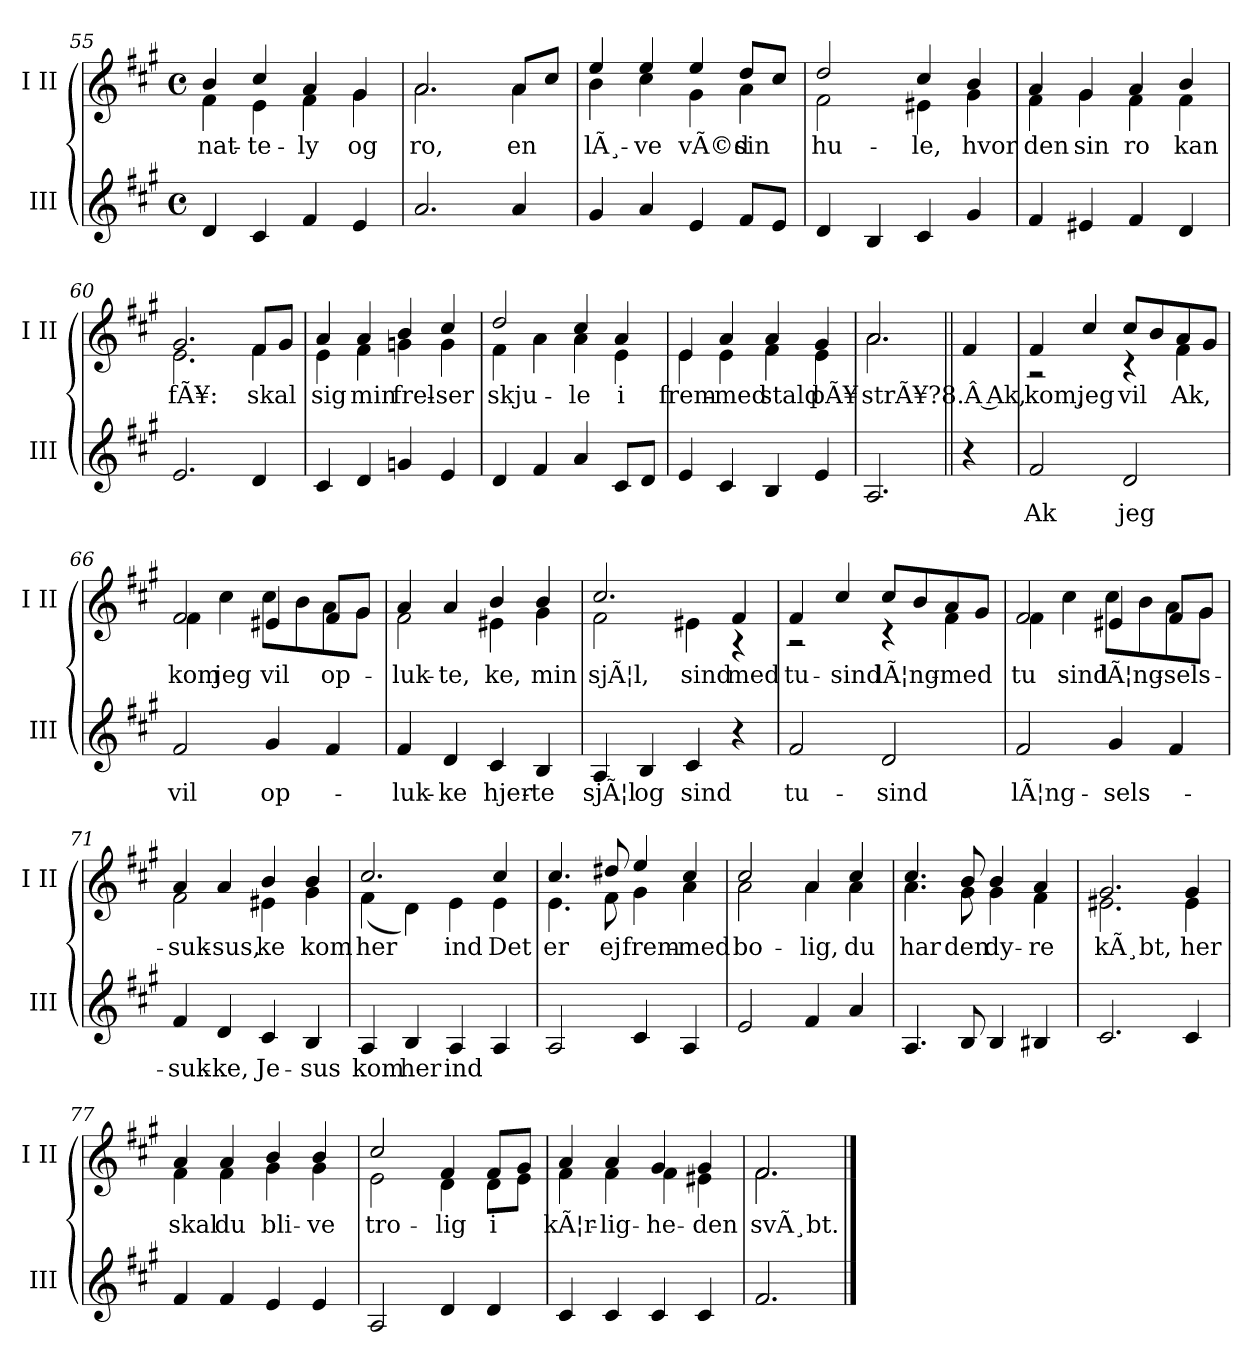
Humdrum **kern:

**kern	**text	**kern	**text
*part2	*part2	*part1	*part1
*staff2	*staff2	*staff1	*staff1
*I"III	*	*I"I II	*
*I'III	*	*I'I II	*
*clefG2	*	*clefG2	*
*k[f#c#g#]	*	*k[f#c#g#]	*
*M4/4	*	*M4/4	*
*met(c)	*	*met(c)	*
=55	=55	=55	=55
!	!	!	!LO:LY:b
*	*	*^	*
4d/	.	4b/	4f#\	nat-
!	!	!	!	!LO:LY:b
4c#/	.	4cc#/	4e\	-te-
!	!	!	!	!LO:LY:b
4f#/	.	4a/	4f#\	-ly
!	!	!	!	!LO:LY:b
4e/	.	4g#/	4g#\	og
=56	=56	=56	=56	=56
!	!	!	!	!LO:LY:b
2.a/	.	2.a/	2.a\	ro,
!	!	!	!	!LO:LY:b
4a/	.	8a/L	4a\	en
.	.	8cc#/J	.	.
=57	=57	=57	=57	=57
!	!	!	!	!LO:LY:b
4g#/	.	4ee/	4b\	lÃ¸-
!	!	!	!	!LO:LY:b
4a/	.	4ee/	4cc#\	-ve
!	!	!	!	!LO:LY:b
4e/	.	4ee/	4g#\	vÃ©d
!	!	!	!	!LO:LY:b
8f#/L	.	8dd/L	4a\	sin
8e/J	.	8cc#/J	.	.
!!LO:LB:g=z	!!
=58	=58	=58	=58	=58
!	!	!	!	!LO:LY:b
4d/	.	2dd/	2f#\	hu-
4B/	.	.	.	.
!	!	!	!	!LO:LY:b
4c#/	.	4cc#/	4e#X\	-le,
!	!	!	!	!LO:LY:b
4g#/	.	4b/	4g#\	hvor
=59	=59	=59	=59	=59
!	!	!	!	!LO:LY:b
4f#/	.	4a/	4f#\	den
!	!	!	!	!LO:LY:b
4e#X/	.	4g#/	4g#\	sin
!	!	!	!	!LO:LY:b
4f#/	.	4a/	4f#\	ro
!	!	!	!	!LO:LY:b
4d/	.	4b/	4f#\	kan
=60	=60	=60	=60	=60
!	!	!	!	!LO:LY:b
2.e/	.	2.g#/	2.e\	fÃ¥:
!	!	!	!	!LO:LY:b
4d/	.	8f#/L	4f#\	skal
.	.	8g#/J	.	.
=61	=61	=61	=61	=61
!	!	!	!	!LO:LY:b
4c#/	.	4a/	4e\	sig
!	!	!	!	!LO:LY:b
4d/	.	4a/	4f#\	min
!	!	!	!	!LO:LY:b
4gn/	.	4b/	4gn\	frel-
!	!	!	!	!LO:LY:b
4e/	.	4cc#/	4g\	-ser
=62	=62	=62	=62	=62
!	!	!	!	!LO:LY:b
4d/	.	2dd/	4f#\	skju-
4f#/	.	.	4a\	.
!	!	!	!	!LO:LY:b
4a/	.	4cc#/	4a\	-le
!	!	!	!	!LO:LY:b
8c#/L	.	4a/	4e\	i
8d/J	.	.	.	.
!!LO:LB:g=z	!!
=63	=63	=63	=63	=63
!	!	!	!	!LO:LY:b
4e/	.	4e/	4e\	frem-
!	!	!	!	!LO:LY:b
4c#/	.	4a/	4e\	-med
!	!	!	!	!LO:LY:b
4B/	.	4a/	4f#\	stald
!	!	!	!	!LO:LY:b
4e/	.	4g#/	4e\	pÃ¥
=64	=64	=64	=64	=64
!	!	!	!	!LO:LY:b
2.A/	.	2.a/	2.a\	strÃ¥?
=64X4||	=64X4||	=64X4||	=64X4||	=64X4||
!	!	!	!	!LO:LY:a
*	*	*v	*v	*
4r	.	4f#/	8.Â Ak,
=65	=65	=65	=65
!	!LO:LY:b	!	!LO:LY:a
*	*	*^	*
2f#/	Ak	4f#/	2r	kom,
!	!	!	!	!LO:LY:a
.	.	4cc#/	.	jeg
!	!LO:LY:b	!	!	!LO:LY:a
2d/	jeg	8cc#/L	4r	vil
.	.	8b/	.	.
!	!	!	!	!LO:LY:a
!	!	!	!	!LO:LY:b
.	.	8a/	4f#\	Ak,
.	.	8g#/J	.	.
=66	=66	=66	=66	=66
!	!LO:LY:b	!	!	!LO:LY:a
!	!	!	!	!LO:LY:b
2f#/	vil	2f#/	4f#\	kom
!	!	!	!	!LO:LY:b
.	.	.	4cc#\	jeg
!	!LO:LY:b	!	!	!LO:LY:a
!	!	!	!	!LO:LY:b
4g#/	op-	4e#X/	8cc#\L	vil
.	.	.	8b\	.
!	!	!	!	!LO:LY:a
!	!	!	!	!LO:LY:b
4f#/	.	8f#/L	8a\	op-
.	.	8g#/J	8g#\J	.
!!LO:LB:g=z	!!
=67	=67	=67	=67	=67
!	!LO:LY:b	!	!	!LO:LY:a
!	!	!	!	!LO:LY:b
4f#/	-luk-	4a/	2f#\	-luk-
!	!LO:LY:b	!	!	!LO:LY:a
4d/	-ke	4a/	.	-te,
!	!LO:LY:b	!	!	!LO:LY:a
!	!	!	!	!LO:LY:b
4c#/	hjer-	4b/	4e#X\	-ke,
!	!LO:LY:b	!	!	!LO:LY:a
!	!	!	!	!LO:LY:b
4B/	-te	4b/	4g#\	min
=68	=68	=68	=68	=68
!	!LO:LY:b	!	!	!LO:LY:a
!	!	!	!	!LO:LY:b
4A/	sjÃ¦l	2.cc#/	2f#\	sjÃ¦l,
!	!LO:LY:b	!	!	!
4B/	og	.	.	.
!	!LO:LY:b	!	!	!LO:LY:b
4c#/	sind	.	4e#X\	sind
!	!	!	!	!LO:LY:a
4r	.	4f#/	4r	med
=69	=69	=69	=69	=69
!	!LO:LY:b	!	!	!LO:LY:a
2f#/	tu-	4f#/	2r	tu-
!	!	!	!	!LO:LY:a
.	.	4cc#/	.	-sind
!	!LO:LY:b	!	!	!LO:LY:a
2d/	-sind	8cc#/L	4r	lÃ¦ng-
.	.	8b/	.	.
!	!	!	!	!LO:LY:a
!	!	!	!	!LO:LY:b
.	.	8a/	4f#\	med
.	.	8g#/J	.	.
!!LO:PB:g=z	!!
=70	=70	=70	=70	=70
!	!LO:LY:b	!	!	!LO:LY:a
!	!	!	!	!LO:LY:b
2f#/	lÃ¦ng-	2f#/	4f#\	tu-
!	!	!	!	!LO:LY:b
.	.	.	4cc#\	-sind
!	!LO:LY:b	!	!	!LO:LY:a
!	!	!	!	!LO:LY:b
4g#/	-sels-	4e#X/	8cc#\L	lÃ¦ng-
.	.	.	8b\	.
!	!	!	!	!LO:LY:a
!	!	!	!	!LO:LY:b
4f#/	.	8f#/L	8a\	-sels-
.	.	8g#/J	8g#\J	.
=71	=71	=71	=71	=71
!	!LO:LY:b	!	!	!LO:LY:a
!	!	!	!	!LO:LY:b
4f#/	-suk-	4a/	2f#\	-suk-
!	!LO:LY:b	!	!	!LO:LY:a
4d/	-ke,	4a/	.	-sus,
!	!LO:LY:b	!	!	!LO:LY:a
!	!	!	!	!LO:LY:b
4c#/	Je-	4b/	4e#X\	-ke
!	!LO:LY:b	!	!	!LO:LY:a
!	!	!	!	!LO:LY:b
4B/	-sus	4b/	4g#\	kom
=72	=72	=72	=72	=72
!	!LO:LY:b	!	!	!LO:LY:a
!	!	!	!	!LO:LY:b
4A/	kom	2.cc#/	(<4f#\	her
!	!LO:LY:b	!	!	!
4B/	her	.	4d\)	.
!	!LO:LY:b	!	!	!LO:LY:b
4A/	ind	.	4e\	ind
!	!	!	!	!LO:LY:b
4A/	.	4cc#/	4e\	Det
!!LO:LB:g=z	!!
=73	=73	=73	=73	=73
!	!	!	!	!LO:LY:b
2A/	.	4.cc#/	4.e\	er
!	!	!	!	!LO:LY:b
.	.	8dd#X/	8f#\	ej
!	!	!	!	!LO:LY:b
4c#/	.	4ee/	4g#\	frem-
!	!	!	!	!LO:LY:b
4A/	.	4cc#/	4a\	-med
=74	=74	=74	=74	=74
!	!	!	!	!LO:LY:b
2e/	.	2cc#/	2a\	bo-
!	!	!	!	!LO:LY:b
4f#/	.	4a/	4a\	-lig,
!	!	!	!	!LO:LY:b
4a/	.	4cc#/	4a\	du
=75	=75	=75	=75	=75
!	!	!	!	!LO:LY:b
4.A/	.	4.cc#/	4.a\	har
!	!	!	!	!LO:LY:b
8B/	.	8b/	8g#\	den
!	!	!	!	!LO:LY:b
4B/	.	4b/	4g#\	dy-
!	!	!	!	!LO:LY:b
4B#X/	.	4a/	4f#\	-re
=76	=76	=76	=76	=76
!	!	!	!	!LO:LY:b
2.c#/	.	2.g#/	2.e#X\	kÃ¸bt,
!	!	!	!	!LO:LY:b
4c#/	.	4g#/	4e#\	her
=77	=77	=77	=77	=77
!	!	!	!	!LO:LY:b
4f#/	.	4a/	4f#\	skal
!	!	!	!	!LO:LY:b
4f#/	.	4a/	4f#\	du
!	!	!	!	!LO:LY:b
4e/	.	4b/	4g#\	bli-
!	!	!	!	!LO:LY:b
4e/	.	4b/	4g#\	-ve
!!LO:LB:g=z	!!
=78	=78	=78	=78	=78
!	!	!	!	!LO:LY:b
2A/	.	2cc#/	2e\	tro-
!	!	!	!	!LO:LY:b
4d/	.	4f#/	4d\	-lig
!	!	!	!	!LO:LY:b
4d/	.	8f#/L	8d\L	i
.	.	8g#/J	8e\J	.
=79	=79	=79	=79	=79
!	!	!	!	!LO:LY:b
4c#/	.	4a/	4f#\	kÃ¦r-
!	!	!	!	!LO:LY:b
4c#/	.	4a/	4f#\	-lig-
!	!	!	!	!LO:LY:b
4c#/	.	4g#/	4f#\	-he-
!	!	!	!	!LO:LY:b
4c#/	.	4g#/	4e#X\	-den
=80	=80	=80	=80	=80
!	!	!	!	!LO:LY:b
2.f#/	.	2.f#/	2.f#\	svÃ¸bt.
*	*	*v	*v	*
==	==	==	==
*-	*-	*-	*-
